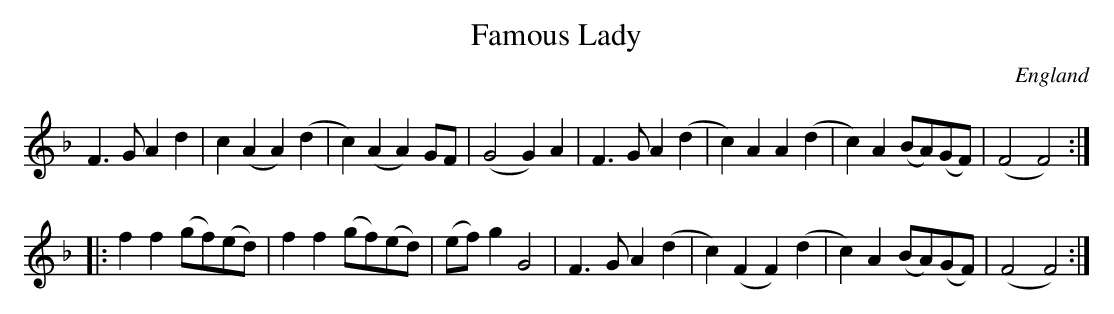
X:1
T:Famous Lady
L:1/8
O:England
K:F
F3G A2d2 | c2(A2 A2)(d2 | c2) (A2 A2)GF | (G4 G2)A2 |\
F3G A2(d2 | c2)A2 A2(d2 | c2)A2 (BA)(GF) | (F4 F4) ::
f2f2 (gf)(ed) | f2f2 (gf)(ed) | (ef)g2 G4 | \
F3G A2(d2 | c2)(F2 F2)(d2 | c2)A2 (BA)(GF) | (F4 F4):|
